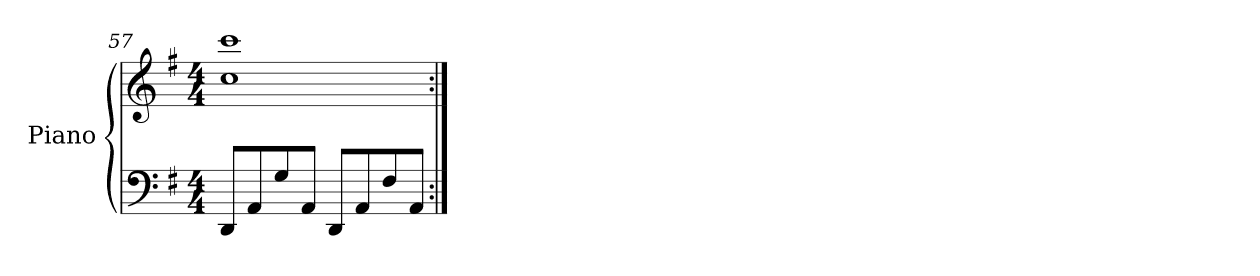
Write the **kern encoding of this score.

**kern	**kern
*part1	*part1
*staff2	*staff1
*I"Piano	*
*I'Pno.	*
*clefF4	*clefG2
*k[f#]	*k[f#]
*M4/4	*M4/4
=57	=57
8DD/L	1cc 1ccc
8AA/	.
8G/	.
8AA/J	.
8DD/L	.
8AA/	.
8F#/	.
8AA/J	.
=:|!	=:|!
*-	*-
